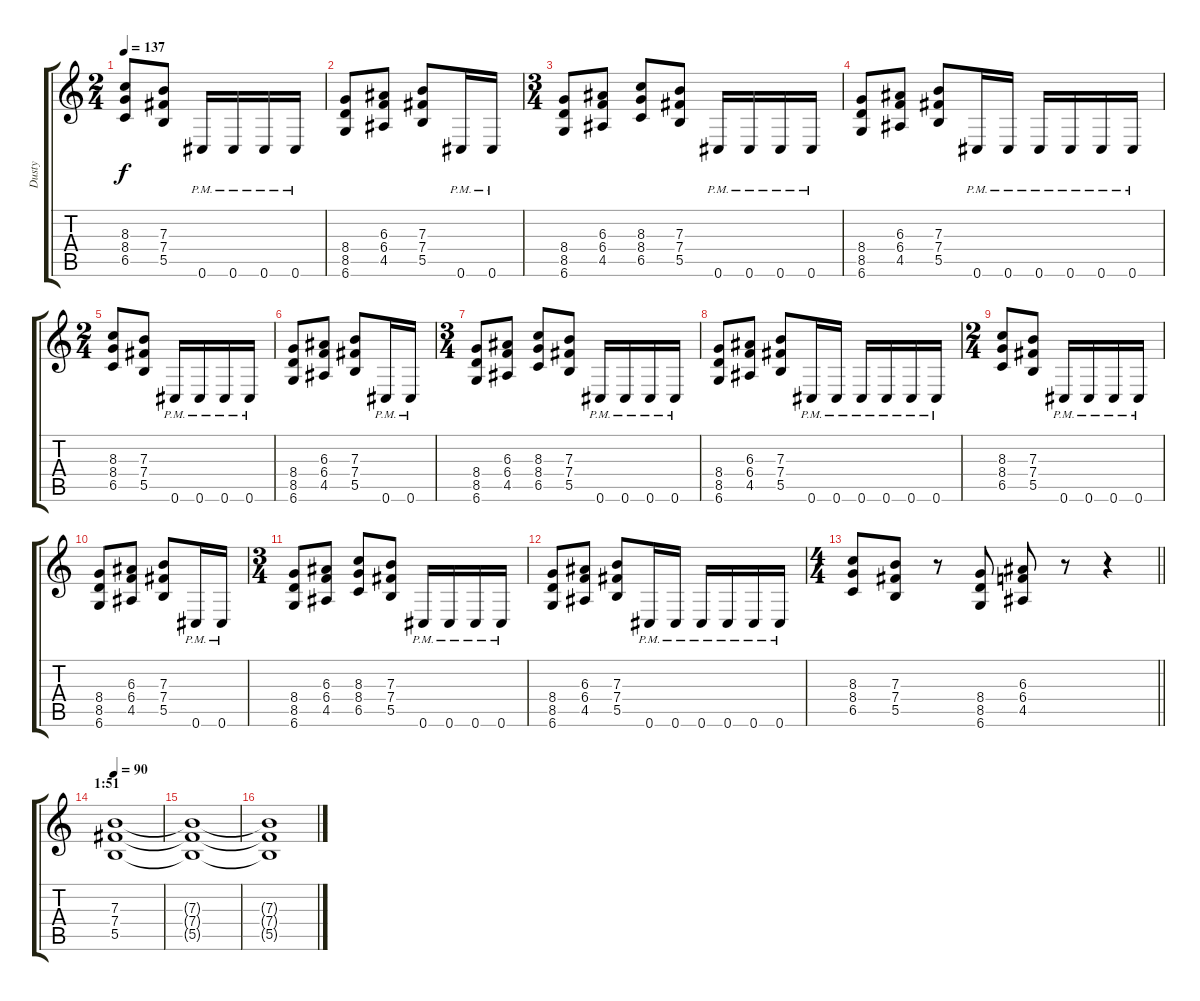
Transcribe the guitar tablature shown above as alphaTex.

\track ("Dusty" "Dusty") {instrument distortionguitar}
\staff {score tabs}
\tuning (Db4 Ab3 E3 B2 Gb2 Db2) {hide}
\ts (2 4)
\tempo 137
\clef g2
\ks c
(8.3 8.4 6.5).8{dy f} (7.3 7.4 5.5).8 0.6{pm}.16 0.6{pm}.16 0.6{pm}.16 0.6{pm}.16 |
(8.4 8.5 6.6).8 (6.3 6.4 4.5).8 (7.3 7.4 5.5).8 0.6{pm}.16 0.6{pm}.16 |
\ts (3 4)
(8.4 8.5 6.6).8 (6.3 6.4 4.5).8 (8.3 8.4 6.5).8 (7.3 7.4 5.5).8 0.6{pm}.16 0.6{pm}.16 0.6{pm}.16 0.6{pm}.16 |
(8.4 8.5 6.6).8 (6.3 6.4 4.5).8 (7.3 7.4 5.5).8 0.6{pm}.16 0.6{pm}.16 0.6{pm}.16 0.6{pm}.16 0.6{pm}.16 0.6{pm}.16 |
\ts (2 4)
(8.3 8.4 6.5).8 (7.3 7.4 5.5).8 0.6{pm}.16 0.6{pm}.16 0.6{pm}.16 0.6{pm}.16 |
(8.4 8.5 6.6).8 (6.3 6.4 4.5).8 (7.3 7.4 5.5).8 0.6{pm}.16 0.6{pm}.16 |
\ts (3 4)
(8.4 8.5 6.6).8 (6.3 6.4 4.5).8 (8.3 8.4 6.5).8 (7.3 7.4 5.5).8 0.6{pm}.16 0.6{pm}.16 0.6{pm}.16 0.6{pm}.16 |
(8.4 8.5 6.6).8 (6.3 6.4 4.5).8 (7.3 7.4 5.5).8 0.6{pm}.16 0.6{pm}.16 0.6{pm}.16 0.6{pm}.16 0.6{pm}.16 0.6{pm}.16 |
\ts (2 4)
(8.3 8.4 6.5).8 (7.3 7.4 5.5).8 0.6{pm}.16 0.6{pm}.16 0.6{pm}.16 0.6{pm}.16 |
(8.4 8.5 6.6).8 (6.3 6.4 4.5).8 (7.3 7.4 5.5).8 0.6{pm}.16 0.6{pm}.16 |
\ts (3 4)
(8.4 8.5 6.6).8 (6.3 6.4 4.5).8 (8.3 8.4 6.5).8 (7.3 7.4 5.5).8 0.6{pm}.16 0.6{pm}.16 0.6{pm}.16 0.6{pm}.16 |
(8.4 8.5 6.6).8 (6.3 6.4 4.5).8 (7.3 7.4 5.5).8 0.6{pm}.16 0.6{pm}.16 0.6{pm}.16 0.6{pm}.16 0.6{pm}.16 0.6{pm}.16 |
\ts (4 4)
\barLineRight lightlight
(8.3 8.4 6.5).8 (7.3 7.4 5.5).8 r.8 (8.4 8.5 6.6).8 (6.3 6.4 4.5).8 r.8 r.4 |
\section ("" "1:51")
\tempo 90
(7.3 7.4 5.5).1{volume 0} |
(7.3{t} 7.4{t} 5.5{t}).1 |
(7.3{t} 7.4{t} 5.5{t}).1
